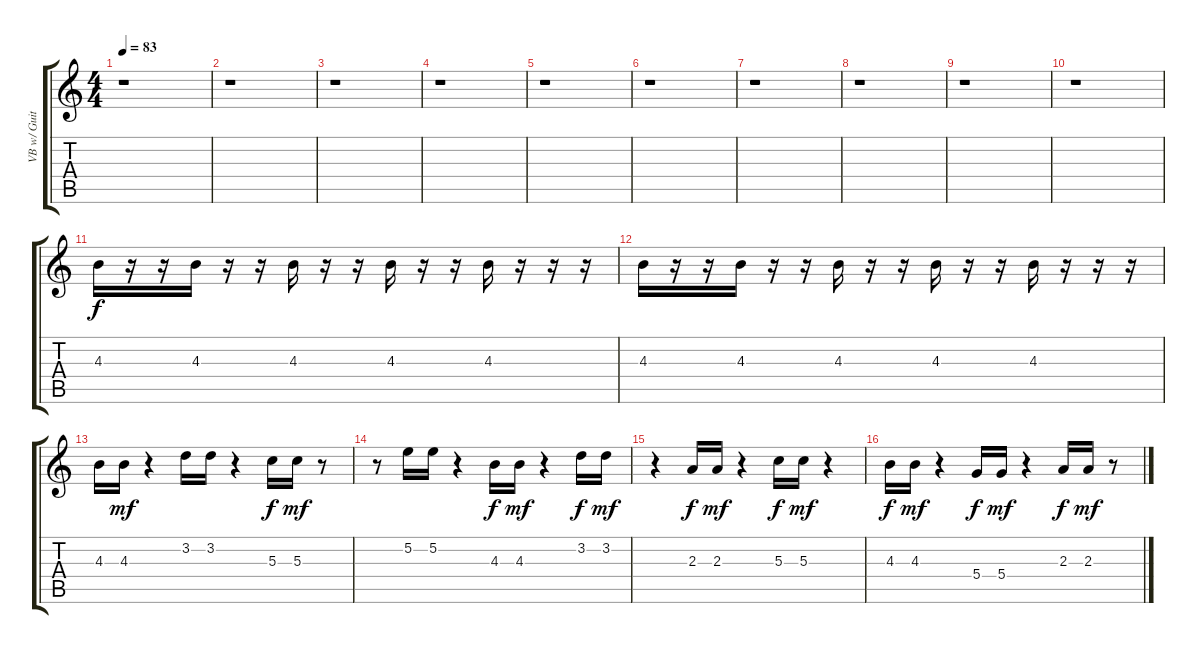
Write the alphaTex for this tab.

\track ("VB w/ Guitar" "VB w/ Guit") {instrument distortionguitar}
\staff {score tabs}
\tuning (E4 B3 G3 D3 A2 D2) {hide}
\ts (4 4)
\tempo 83
\clef g2
\ks c
r.1{dy f instrument distortionguitar} |
r.1 |
r.1 |
r.1 |
r.1 |
r.1 |
r.1 |
r.1 |
r.1 |
r.1 |
4.3.16{volume 2} r.16 r.16 4.3.16 r.16 r.16 4.3.16 r.16 r.16 4.3.16 r.16 r.16 4.3.16 r.16 r.16 r.16 |
4.3.16{volume 3} r.16 r.16 4.3.16 r.16 r.16 4.3.16 r.16 r.16 4.3.16 r.16 r.16 4.3.16 r.16 r.16 r.16 |
4.3.16{volume 5} 4.3.16{dy mf} r.4 3.2.16 3.2.16 r.4 5.3.16{dy f} 5.3.16{dy mf} r.8 |
r.8 5.2.16 5.2.16 r.4 4.3.16{dy f} 4.3.16{dy mf} r.4 3.2.16{dy f} 3.2.16{dy mf} |
r.4 2.3.16{dy f} 2.3.16{dy mf} r.4 5.3.16{dy f} 5.3.16{dy mf} r.4 |
4.3.16{dy f} 4.3.16{dy mf} r.4 5.4.16{dy f} 5.4.16{dy mf} r.4 2.3.16{dy f} 2.3.16{dy mf} r.8
